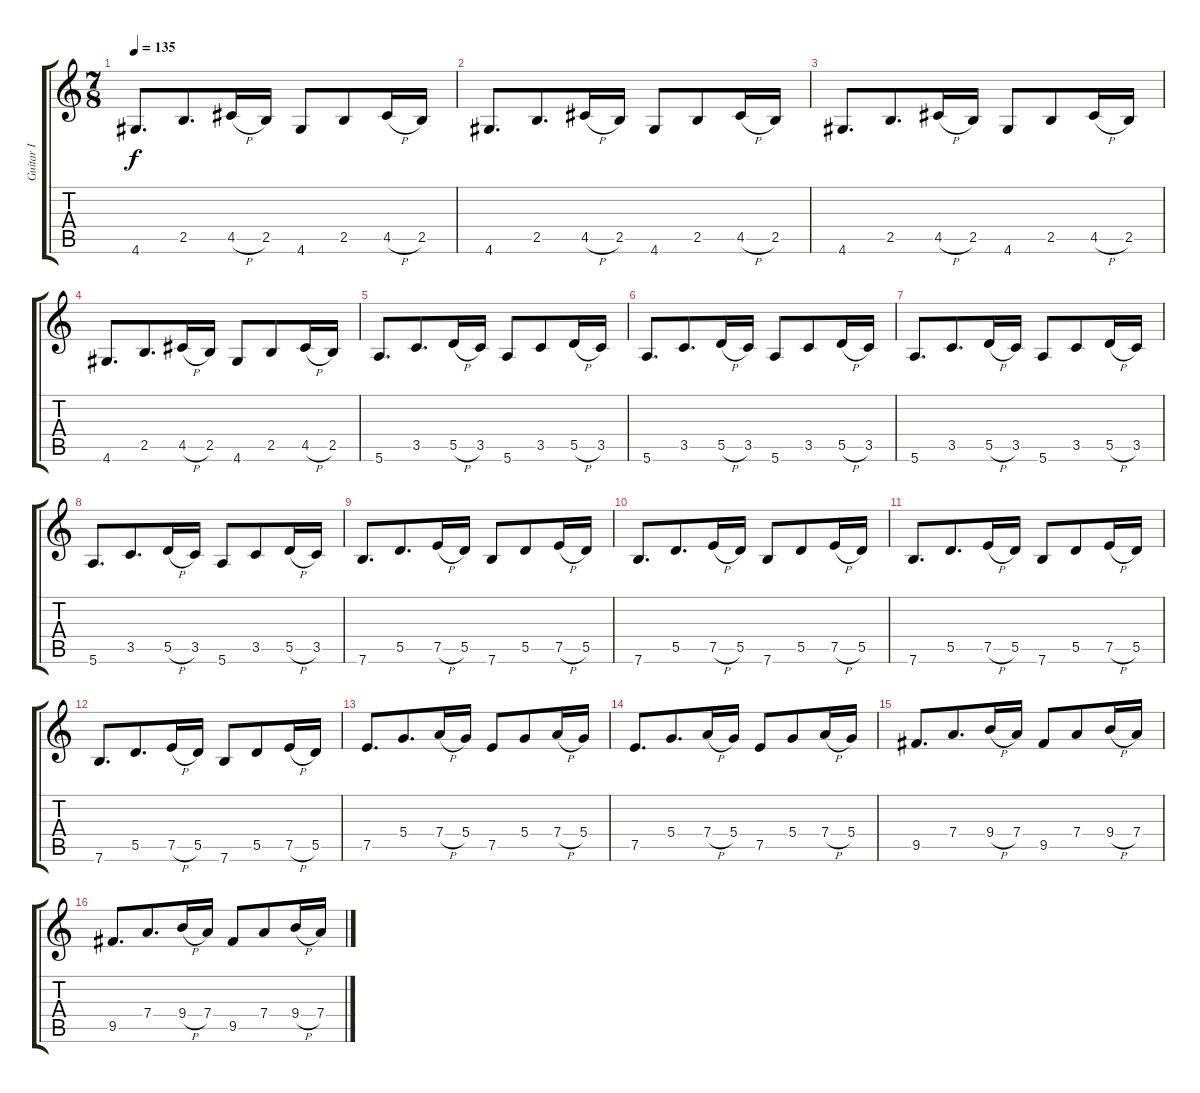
\track ("Guitar I" "Guitar I") {instrument overdrivenguitar}
\staff {score tabs}
\tuning (E4 B3 G3 D3 A2 E2) {hide}
\ts (7 8)
\tempo 135
\clef g2
\ks c
4.6.8{d dy f} 2.5.8{d} 4.5{h}.16 2.5.16 4.6.8 2.5.8 4.5{h}.16 2.5.16 |
4.6.8{d} 2.5.8{d} 4.5{h}.16 2.5.16 4.6.8 2.5.8 4.5{h}.16 2.5.16 |
4.6.8{d} 2.5.8{d} 4.5{h}.16 2.5.16 4.6.8 2.5.8 4.5{h}.16 2.5.16 |
4.6.8{d} 2.5.8{d} 4.5{h}.16 2.5.16 4.6.8 2.5.8 4.5{h}.16 2.5.16 |
5.6.8{d} 3.5.8{d} 5.5{h}.16 3.5.16 5.6.8 3.5.8 5.5{h}.16 3.5.16 |
5.6.8{d} 3.5.8{d} 5.5{h}.16 3.5.16 5.6.8 3.5.8 5.5{h}.16 3.5.16 |
5.6.8{d} 3.5.8{d} 5.5{h}.16 3.5.16 5.6.8 3.5.8 5.5{h}.16 3.5.16 |
5.6.8{d} 3.5.8{d} 5.5{h}.16 3.5.16 5.6.8 3.5.8 5.5{h}.16 3.5.16 |
7.6.8{d} 5.5.8{d} 7.5{h}.16 5.5.16 7.6.8 5.5.8 7.5{h}.16 5.5.16 |
7.6.8{d} 5.5.8{d} 7.5{h}.16 5.5.16 7.6.8 5.5.8 7.5{h}.16 5.5.16 |
7.6.8{d} 5.5.8{d} 7.5{h}.16 5.5.16 7.6.8 5.5.8 7.5{h}.16 5.5.16 |
7.6.8{d} 5.5.8{d} 7.5{h}.16 5.5.16 7.6.8 5.5.8 7.5{h}.16 5.5.16 |
7.5.8{d} 5.4.8{d} 7.4{h}.16 5.4.16 7.5.8 5.4.8 7.4{h}.16 5.4.16 |
7.5.8{d} 5.4.8{d} 7.4{h}.16 5.4.16 7.5.8 5.4.8 7.4{h}.16 5.4.16 |
9.5.8{d} 7.4.8{d} 9.4{h}.16 7.4.16 9.5.8 7.4.8 9.4{h}.16 7.4.16 |
9.5.8{d} 7.4.8{d} 9.4{h}.16 7.4.16 9.5.8 7.4.8 9.4{h}.16 7.4.16
